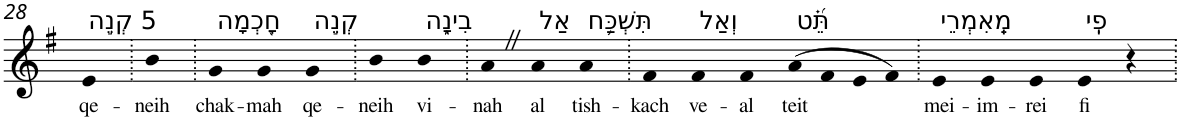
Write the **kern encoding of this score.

**kern	**text
*part1	*part1
*staff1	*staff1
*I"Piano	*
*I'Pno	*
!!LO:PB:g=z
*clefG2	*
*k[f#]	*
*G:	*
=28	=28
!LO:TX:a:t=5 קְנֵ֣ה	!
!	!LO:LY:b
4e	qe-
=29.	=29.
!	!LO:LY:b
4b	-neih
=30.	=30.
!LO:TX:a:t=חָ֭כְמָה	!
!	!LO:LY:b
4g	chak-
!	!LO:LY:b
4g	-mah
!LO:TX:a:t=קְנֵ֣ה	!
!	!LO:LY:b
4g	qe-
=31.	=31.
!	!LO:LY:b
4b	-neih
!LO:TX:a:t=בִינָ֑ה	!
!	!LO:LY:b
4b	vi-
=32.	=32.
!	!LO:LY:b
4aZ	-nah
!LO:TX:a:t=אַל	!
!	!LO:LY:b
4a	al
!LO:TX:a:t=תִּשְׁכַּ֥ח	!
!	!LO:LY:b
4a	tish-
=33.	=33.
!	!LO:LY:b
4f#	-kach
!LO:TX:a:t=וְאַל	!
!	!LO:LY:b
4f#	ve-
!	!LO:LY:b
4f#	-al
!LO:TX:a:t=תֵּ֝֗ט	!
!	!LO:LY:b
(>8a	teit
8f#	.
8e	.
8f#)	.
=34.	=34.
!LO:TX:a:t=מֵֽאִמְרֵי	!
!	!LO:LY:b
4e	mei-
!	!LO:LY:b
4e	-im-
!	!LO:LY:b
4e	-rei
!LO:TX:a:t=פִֽי	!
!	!LO:LY:b
4e	fi
4r	.
=.	=.
*-	*-
